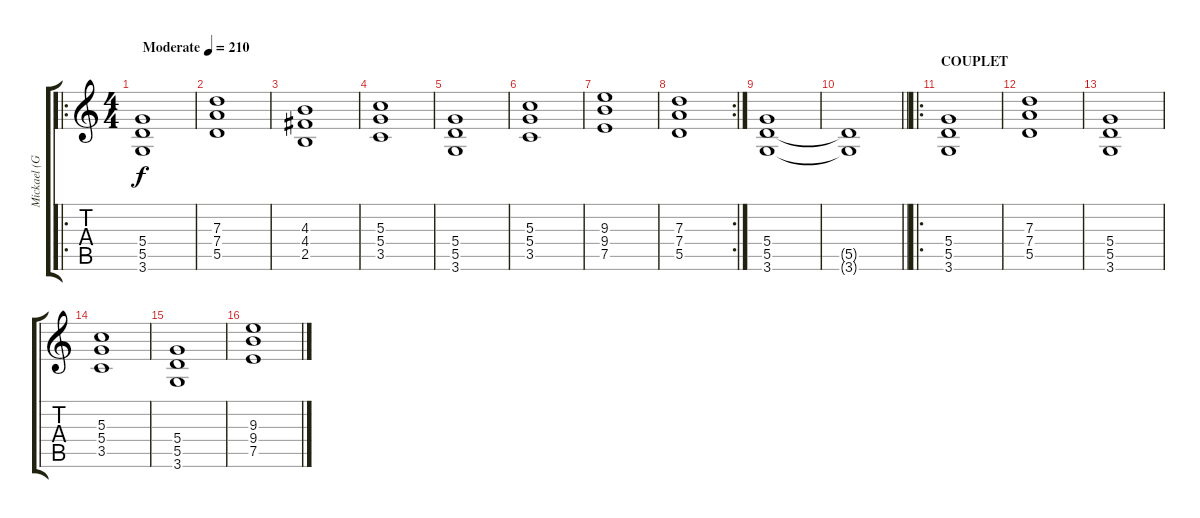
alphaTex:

\track ("Mickael (Guitare_02)" "Mickael (G") {instrument distortionguitar}
\staff {score tabs}
\tuning (E4 B3 G3 D3 A2 E2) {hide}
\ro
\ts (4 4)
\tempo (210 "Moderate")
\clef g2
\ks c
(5.4 5.5 3.6).1{dy f instrument distortionguitar} |
(7.3 7.4 5.5).1 |
(4.3 4.4 2.5).1 |
(5.3 5.4 3.5).1 |
(5.4 5.5 3.6).1 |
(5.3 5.4 3.5).1 |
(9.3 9.4 7.5).1 |
\rc 2
(7.3 7.4 5.5).1 |
(5.4 5.5 3.6).1 |
\barLineRight lightlight
(5.5{t} 3.6{t}).1 |
\ro
\section ("" "COUPLET")
(5.4 5.5 3.6).1 |
(7.3 7.4 5.5).1 |
(5.4 5.5 3.6).1 |
(5.3 5.4 3.5).1 |
(5.4 5.5 3.6).1 |
(9.3 9.4 7.5).1
